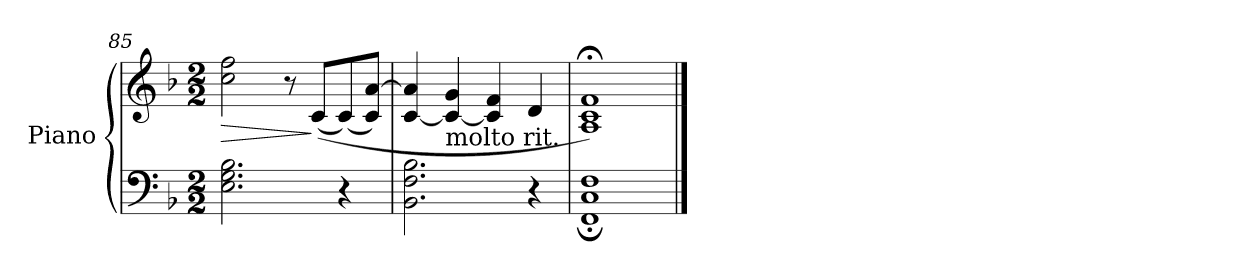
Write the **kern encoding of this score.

**kern	**kern	**dynam
*part1	*part1	*part1
*staff2	*staff1	*staff1/2
*I"Piano	*	*
*I'Pno	*	*
*clefF4	*clefG2	*
*k[b-]	*k[b-]	*
*M2/2	*M2/2	*
=85	=85	=85
!	!	!LO:HP:b
2.E\ 2.G\ 2.B-\	2cc\ 2ff\	>
.	8r	.
.	((8c/L	]
4r	(8c/)	.
.	8c/ [8a/J)	.
=86	=86	=86
2.BB-\ 2.F\ 2.B-\	[4c/ 4a/]	.
!	!LO:TX:b:t=molto rit.	!
.	4c/_ 4g/	.
.	4c/] 4f/	.
4r	4d/	.
!!LO:LB:g=z
=87	=87	=87
*^	*^	*
*	*^	*	*	*
1F	1C;<	1FF	1f;<	1A 1c)	.
*v	*v	*v	*	*	*
*	*v	*v	*
==	==	==
*-	*-	*-
